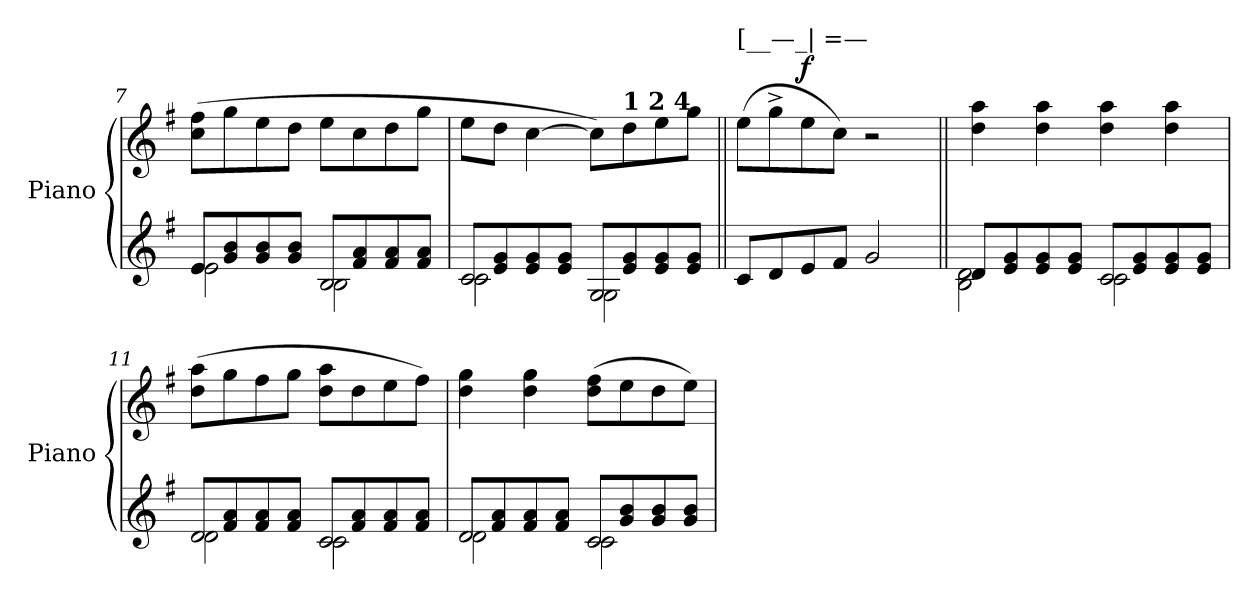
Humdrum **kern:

**kern	**kern	**dynam
*part1	*part1	*part1
*staff2	*staff1	*staff1/2
*I"Piano	*	*
*I'Piano	*	*
*clefG2	*clefG2	*
*k[f#]	*k[f#]	*
=7	=7	=7
!LO:N:head=open	!	!
*^	*	*
8e/L	2e\	(>8cc\ 8ff#\L	.
8g/ 8b/	.	8gg\	.
8g/ 8b/	.	8ee\	.
8g/ 8b/J	.	8dd\J	.
!LO:N:head=open	!	!	!
8B/L	2B\	8ee\L	.
8f#/ 8a/	.	8cc\	.
8f#/ 8a/	.	8dd\	.
8f#/ 8a/J	.	8gg\J	.
=8	=8	=8	=8
!LO:N:head=open	!	!	!
8c/L	2c\	8ee\L	.
8e/ 8g/	.	8dd\J	.
8e/ 8g/	.	[>4cc\	.
8e/ 8g/J	.	.	.
!LO:N:head=open	!	!	!
8G/L	2G\	8cc\L])	.
!	!	!LO:TX:a:B:t=1 2 4	!
8e/ 8g/	.	8dd\	.
8e/ 8g/	.	8ee\	.
8e/ 8g/J	.	8gg\J	.
*v	*v	*	*
!!LO:LB:g=z
=9||	=9||	=9||
!	!LO:TX:a:t=[__—_| =—	!
8c/L	(>8ee\L	.
8d/	8gg^>\	.
!	!	!LO:DY:a
8e/	8ee\	f
8f#/J	8cc\J)	.
2g/	2r	.
=10||	=10||	=10||
!LO:N:head=open	!	!
*^	*	*
8d/L	2B\ 2d\	4dd\ 4aa\	.
8e/ 8g/	.	.	.
8e/ 8g/	.	4dd\ 4aa\	.
8e/ 8g/J	.	.	.
!LO:N:head=open	!	!	!
8c/L	2c\	4dd\ 4aa\	.
8e/ 8g/	.	.	.
8e/ 8g/	.	4dd\ 4aa\	.
8e/ 8g/J	.	.	.
=11	=11	=11	=11
!LO:N:head=open	!	!	!
8d/L	2d\	(>8dd\ 8aa\L	.
8f#/ 8a/	.	8gg\	.
8f#/ 8a/	.	8ff#\	.
8f#/ 8a/J	.	8gg\J	.
!LO:N:head=open	!	!	!
8c/L	2c\	8dd\ 8aa\L	.
8f#/ 8a/	.	8dd\	.
8f#/ 8a/	.	8ee\	.
8f#/ 8a/J	.	8ff#\J)	.
=12	=12	=12	=12
!LO:N:head=open	!	!	!
8d/L	2d\	4dd\ 4gg\	.
8f#/ 8a/	.	.	.
8f#/ 8a/	.	4dd\ 4gg\	.
8f#/ 8a/J	.	.	.
!LO:N:head=open	!	!	!
8c/L	2c\	(>8dd\ 8ff#\L	.
8g/ 8b/	.	8ee\	.
8g/ 8b/	.	8dd\	.
8g/ 8b/J	.	8ee\J)	.
*v	*v	*	*
=	=	=
*-	*-	*-
